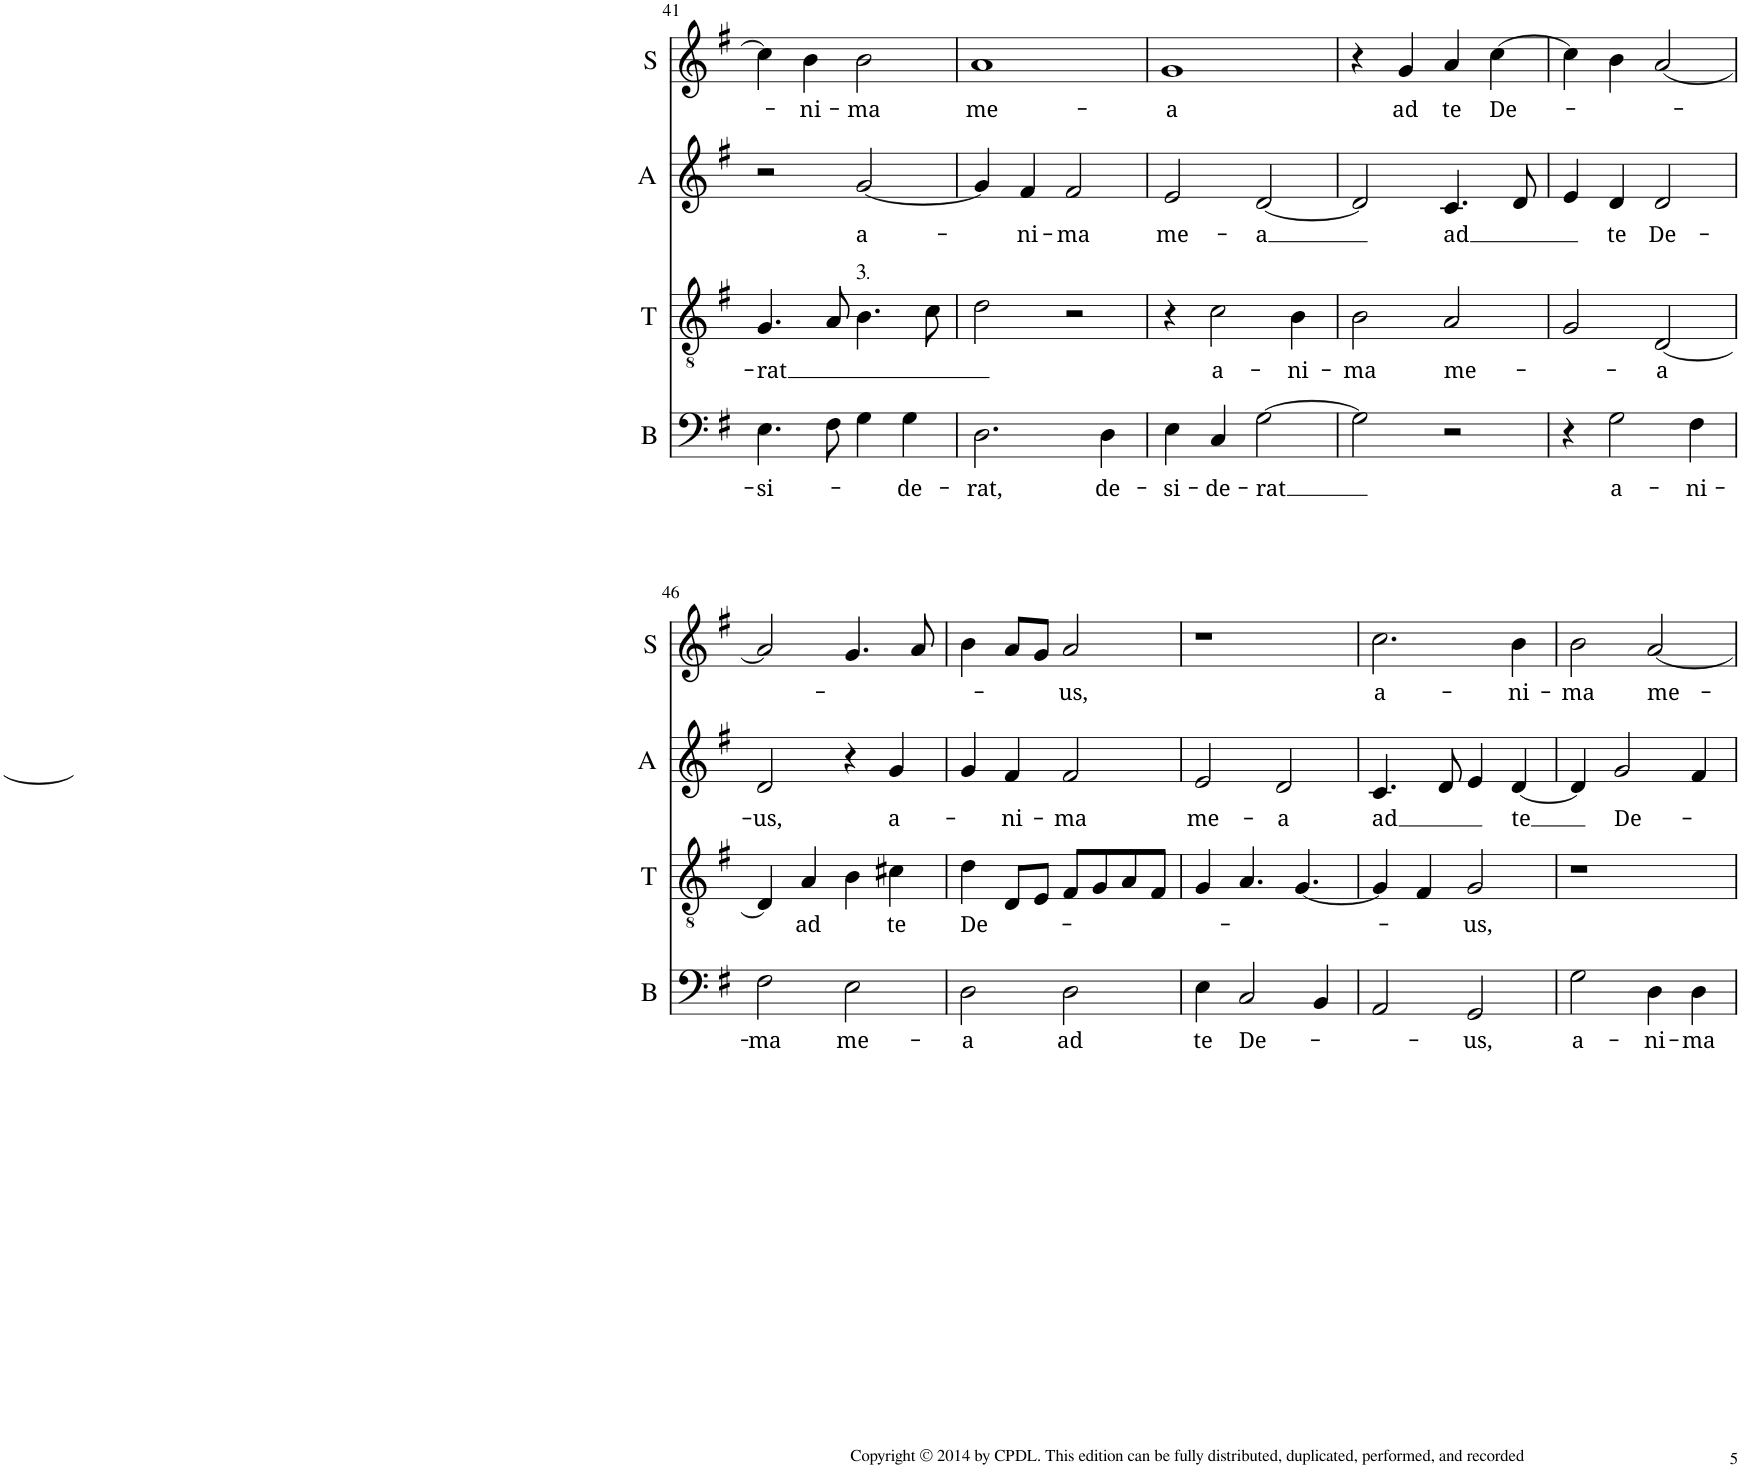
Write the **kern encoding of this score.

**kern	**text	**kern	**text	**kern	**text	**kern	**text
*part4	*part4	*part3	*part3	*part2	*part2	*part1	*part1
*staff4	*staff4	*staff3	*staff3	*staff2	*staff2	*staff1	*staff1
*I"Bass	*	*I"Tenor	*	*I"Alto	*	*I"Soprano	*
*I'B	*	*I'T	*	*I'A	*	*I'S	*
!!LO:PB:g=z
*clefF4	*	*clefGv2	*	*clefG2	*	*clefG2	*
*k[f#]	*	*k[f#]	*	*k[f#]	*	*k[f#]	*
*M4/4	*	*M4/4	*	*M4/4	*	*M4/4	*
*met(c)	*	*met(c)	*	*met(c)	*	*met(c)	*
=41	=41	=41	=41	=41	=41	=41	=41
!	!LO:LY:b	!	!LO:LY:b	!	!	!	!
4.E\	-si-	4.G/	-rat	2r	.	4cc\]	.
!	!	!	!	!	!	!	!LO:LY:b
.	.	.	.	.	.	4b\	-ni-
8F#\	.	8A/	.	.	.	.	.
!	!	!	!	!LO:TX:b:t=3	!	!	!
!	!	!	!	!LO:TX:b:i:t=.	!	!	!
!	!	!	!	!	!LO:LY:b	!	!LO:LY:b
4G\	.	4.B\	.	[<2g/	a-	2b\	-ma
!	!LO:LY:b	!	!	!	!	!	!
4G\	-de-	.	.	.	.	.	.
.	.	8c\	.	.	.	.	.
=42	=42	=42	=42	=42	=42	=42	=42
!	!LO:LY:b	!	!	!	!	!	!LO:LY:b
2.D\	-rat,	2d\	.	4g/]	.	1a	me-
!	!	!	!	!	!LO:LY:b	!	!
.	.	.	.	4f#/	-ni-	.	.
!	!	!	!	!	!LO:LY:b	!	!
.	.	2r	.	2f#/	-ma	.	.
!	!LO:LY:b	!	!	!	!	!	!
4D\	de-	.	.	.	.	.	.
=43	=43	=43	=43	=43	=43	=43	=43
!	!LO:LY:b	!	!	!	!LO:LY:b	!	!LO:LY:b
4E\	-si-	4r	.	2e/	me-	1g	-a
!	!LO:LY:b	!	!LO:LY:b	!	!	!	!
4C/	-de-	2c\	a-	.	.	.	.
!	!LO:LY:b	!	!	!	!LO:LY:b	!	!
[>2G\	-rat	.	.	[<2d/	-a	.	.
!	!	!	!LO:LY:b	!	!	!	!
.	.	4B\	-ni-	.	.	.	.
=44	=44	=44	=44	=44	=44	=44	=44
!	!	!	!LO:LY:b	!	!	!	!
2G\]	.	2B\	-ma	2d/]	.	4r	.
!	!	!	!	!	!	!	!LO:LY:b
.	.	.	.	.	.	4g/	ad
!	!	!	!LO:LY:b	!	!LO:LY:b	!	!LO:LY:b
2r	.	2A/	me-	4.c/	ad	4a/	te
!	!	!	!	!	!	!	!LO:LY:b
.	.	.	.	.	.	[>4cc\	De-
.	.	.	.	8d/	.	.	.
=45	=45	=45	=45	=45	=45	=45	=45
4r	.	2G/	.	4e/	.	4cc\]	.
!	!LO:LY:b	!	!	!	!LO:LY:b	!	!
2G\	a-	.	.	4d/	te	4b\	.
!	!	!	!LO:LY:b	!	!LO:LY:b	!	!
.	.	[<2D/	-a	2d/	De-	[<2a/	.
!	!LO:LY:b	!	!	!	!	!	!
4F#\	-ni-	.	.	.	.	.	.
!!LO:LB:g=z
=46	=46	=46	=46	=46	=46	=46	=46
!	!LO:LY:b	!	!	!	!LO:LY:b	!	!
2F#\	-ma	4D/]	.	2d/	-us,	2a/]	.
!	!	!	!LO:LY:b	!	!	!	!
.	.	4A/	ad	.	.	.	.
!	!LO:LY:b	!	!	!	!	!	!
2E\	me-	4B\	.	4r	.	4.g/	.
!	!	!	!LO:LY:b	!	!LO:LY:b	!	!
.	.	4c#X\	te	[<4g/	a-	.	.
.	.	.	.	.	.	8a/	.
=47	=47	=47	=47	=47	=47	=47	=47
!	!LO:LY:b	!	!LO:LY:b	!	!	!	!
2D\	-a	4d\	-De-	4g/]	.	4b\	.
!	!	!	!	!	!LO:LY:b	!	!
.	.	8D/L	.	4f#/	ni-	8a/L	.
.	.	8E/J	.	.	.	8g/J	.
!	!LO:LY:b	!	!	!	!LO:LY:b	!	!LO:LY:b
2D\	ad	8F#/L	.	2f#/	-ma	2a/	-us,
.	.	8G/	.	.	.	.	.
.	.	8A/	.	.	.	.	.
.	.	8F#/J	.	.	.	.	.
=48	=48	=48	=48	=48	=48	=48	=48
!	!LO:LY:b	!	!	!	!LO:LY:b	!	!
4E\	te	4G/	.	2e/	me-	1r	.
!	!LO:LY:b	!	!	!	!	!	!
2C/	De-	4.A/	.	.	.	.	.
!	!	!	!	!	!LO:LY:b	!	!
.	.	.	.	2d/	-a	.	.
.	.	[4.G/	.	.	.	.	.
4BB/	.	.	.	.	.	.	.
=49	=49	=49	=49	=49	=49	=49	=49
!	!	!	!	!	!LO:LY:b	!	!LO:LY:b
2AA/	.	4G/]	.	4.c/	ad	2.cc\	a-
.	.	4F#/	.	.	.	.	.
.	.	.	.	8d/	.	.	.
!	!LO:LY:b	!	!LO:LY:b	!	!	!	!
2GG/	-us,	2G/	-us,	4e/	.	.	.
!	!	!	!	!	!LO:LY:b	!	!LO:LY:b
.	.	.	.	[<4d/	te	4b\	-ni-
=50	=50	=50	=50	=50	=50	=50	=50
!	!LO:LY:b	!	!	!	!	!	!LO:LY:b
2G\	a-	1r	.	4d/]	.	2b\	-ma
!	!	!	!	!	!LO:LY:b	!	!
.	.	.	.	2g/	De-	.	.
!	!LO:LY:b	!	!	!	!	!	!LO:LY:b
4D\	-ni-	.	.	.	.	[<2a/	me-
!	!LO:LY:b	!	!	!	!	!	!
4D\	-ma	.	.	4f#/	.	.	.
=	=	=	=	=	=	=	=
*-	*-	*-	*-	*-	*-	*-	*-
